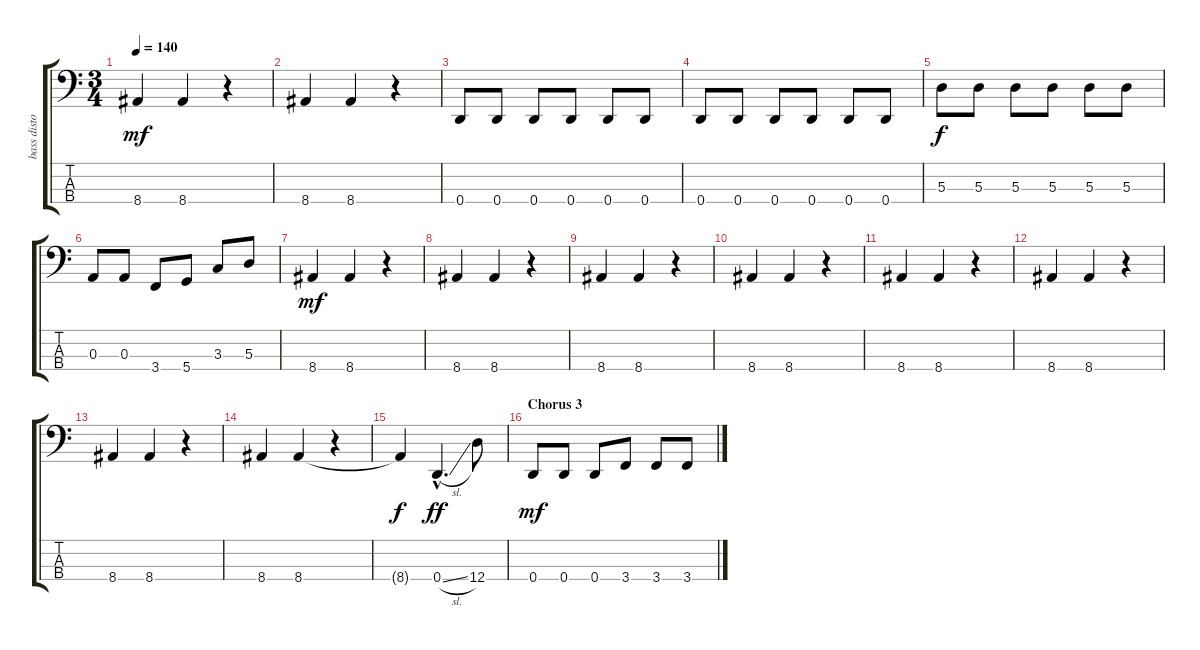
\track ("bass distort" "bass disto") {instrument distortionguitar}
\staff {score tabs}
\tuning (G2 D2 A1 D1) {hide}
\ts (3 4)
\tempo 140
\clef f4
\ks c
8.4.4{dy mf} 8.4.4 r.4 |
8.4.4 8.4.4 r.4 |
0.4.8 0.4.8 0.4.8 0.4.8 0.4.8 0.4.8 |
0.4.8 0.4.8 0.4.8 0.4.8 0.4.8 0.4.8 |
5.3.8{dy f} 5.3.8 5.3.8 5.3.8 5.3.8 5.3.8 |
0.3.8 0.3.8 3.4.8 5.4.8 3.3.8 5.3.8 |
8.4.4{dy mf} 8.4.4 r.4 |
8.4.4 8.4.4 r.4 |
8.4.4 8.4.4 r.4 |
8.4.4 8.4.4 r.4 |
8.4.4 8.4.4 r.4 |
8.4.4 8.4.4 r.4 |
8.4.4 8.4.4 r.4 |
8.4.4 8.4.4 r.4 |
8.4{t}.4{dy f} 0.4{sl hac}.4{d dy ff} 12.4.8 |
\section ("" "Chorus 3")
0.4.8{dy mf} 0.4.8 0.4.8 3.4.8 3.4.8 3.4.8
